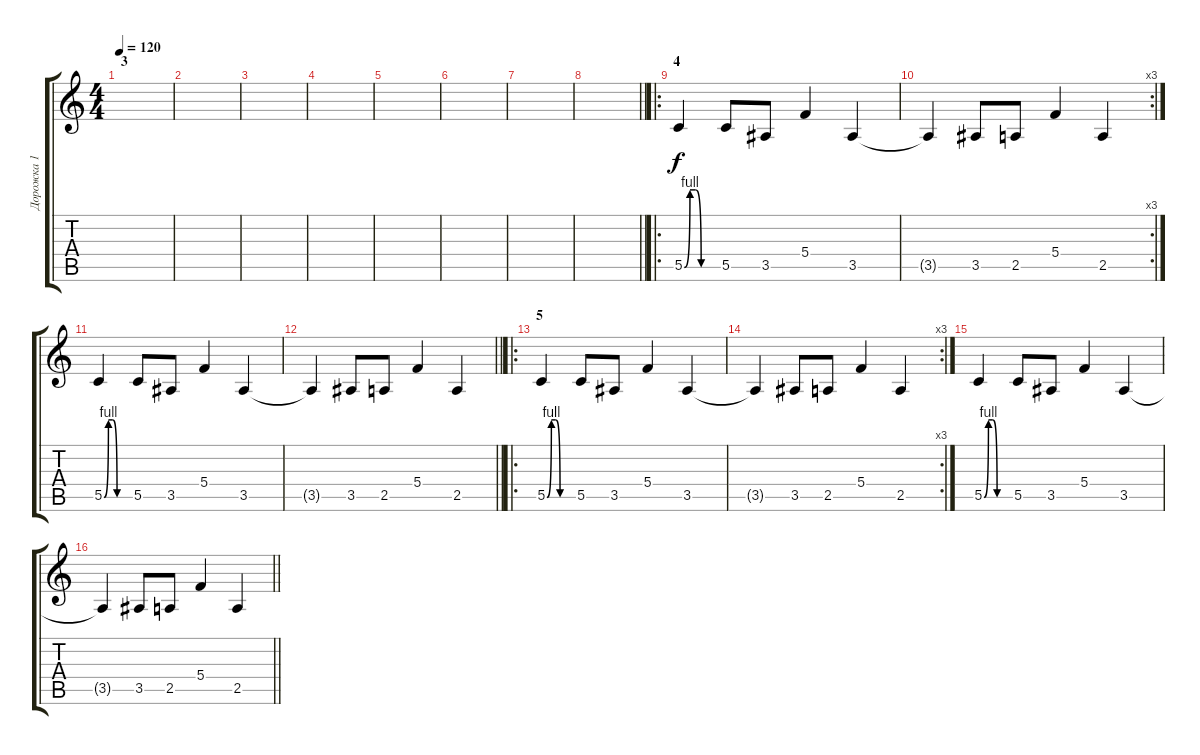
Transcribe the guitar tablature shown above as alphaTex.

\track ("Дорожка 1" "Дорожка 1") {instrument distortionguitar}
\staff {score tabs}
\tuning (D4 A3 F3 C3 G2 D2) {hide}
\ts (4 4)
\section ("" "3")
\tempo 120
\clef g2
\ks c
|
|
|
|
|
|
|
\barLineRight lightlight
|
\ro
\section ("" "4")
5.5{be (custom 0 0 10 4 20 4 30 0 60 0)}.4 5.5.8 3.5.8 5.4.4 3.5.4 |
\rc 3
3.5{t}.4 3.5.8 2.5.8 5.4.4 2.5.4 |
5.5{be (custom 0 0 10 4 20 4 30 0 60 0)}.4 5.5.8 3.5.8 5.4.4 3.5.4 |
\barLineRight lightlight
3.5{t}.4 3.5.8 2.5.8 5.4.4 2.5.4 |
\ro
\section ("" "5")
5.5{be (custom 0 0 10 4 20 4 30 0 60 0)}.4 5.5.8 3.5.8 5.4.4 3.5.4 |
\rc 3
3.5{t}.4 3.5.8 2.5.8 5.4.4 2.5.4 |
5.5{be (custom 0 0 10 4 20 4 30 0 60 0)}.4 5.5.8 3.5.8 5.4.4 3.5.4 |
\barLineRight lightlight
3.5{t}.4 3.5.8 2.5.8 5.4.4 2.5.4
